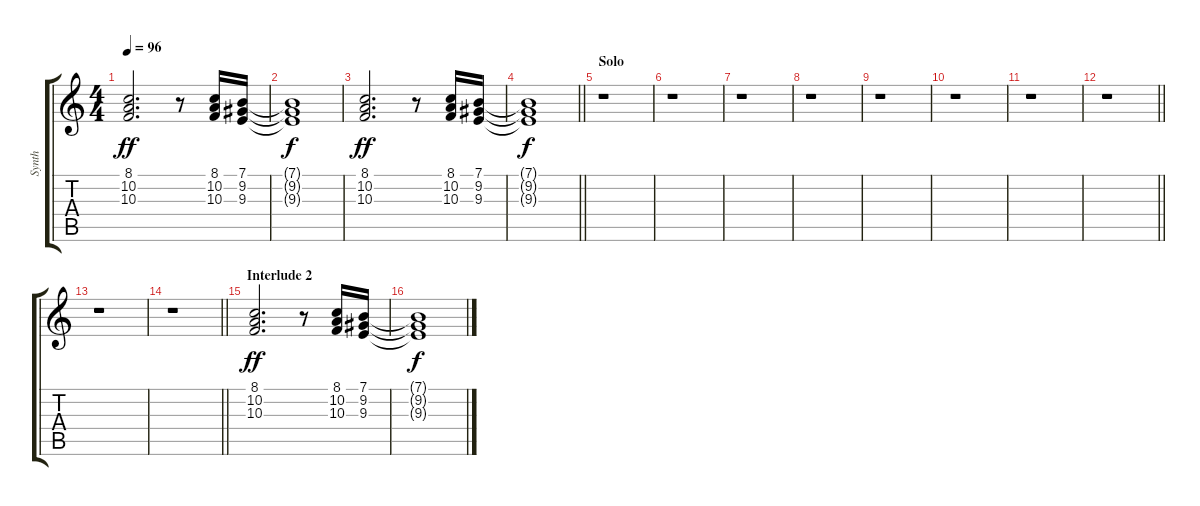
\track ("Synth" "Synth") {instrument lead1square}
\staff {score tabs}
\tuning (E4 B3 G3 D3 A2 E2) {hide}
\ts (4 4)
\tempo 96
\clef g2
\ks c
(8.1 10.2 10.3).2{d dy ff} r.8 (8.1 10.2 10.3).16 (7.1 9.2 9.3).16 |
(7.1{t} 9.2{t} 9.3{t}).1{dy f} |
(8.1 10.2 10.3).2{d dy ff} r.8 (8.1 10.2 10.3).16 (7.1 9.2 9.3).16 |
\barLineRight lightlight
(7.1{t} 9.2{t} 9.3{t}).1{dy f} |
\section ("" "Solo")
r.1 |
r.1 |
r.1 |
r.1 |
r.1 |
r.1 |
r.1 |
\barLineRight lightlight
r.1 |
r.1 |
\barLineRight lightlight
r.1 |
\section ("" "Interlude 2")
(8.1 10.2 10.3).2{d dy ff} r.8 (8.1 10.2 10.3).16 (7.1 9.2 9.3).16 |
(7.1{t} 9.2{t} 9.3{t}).1{dy f}
